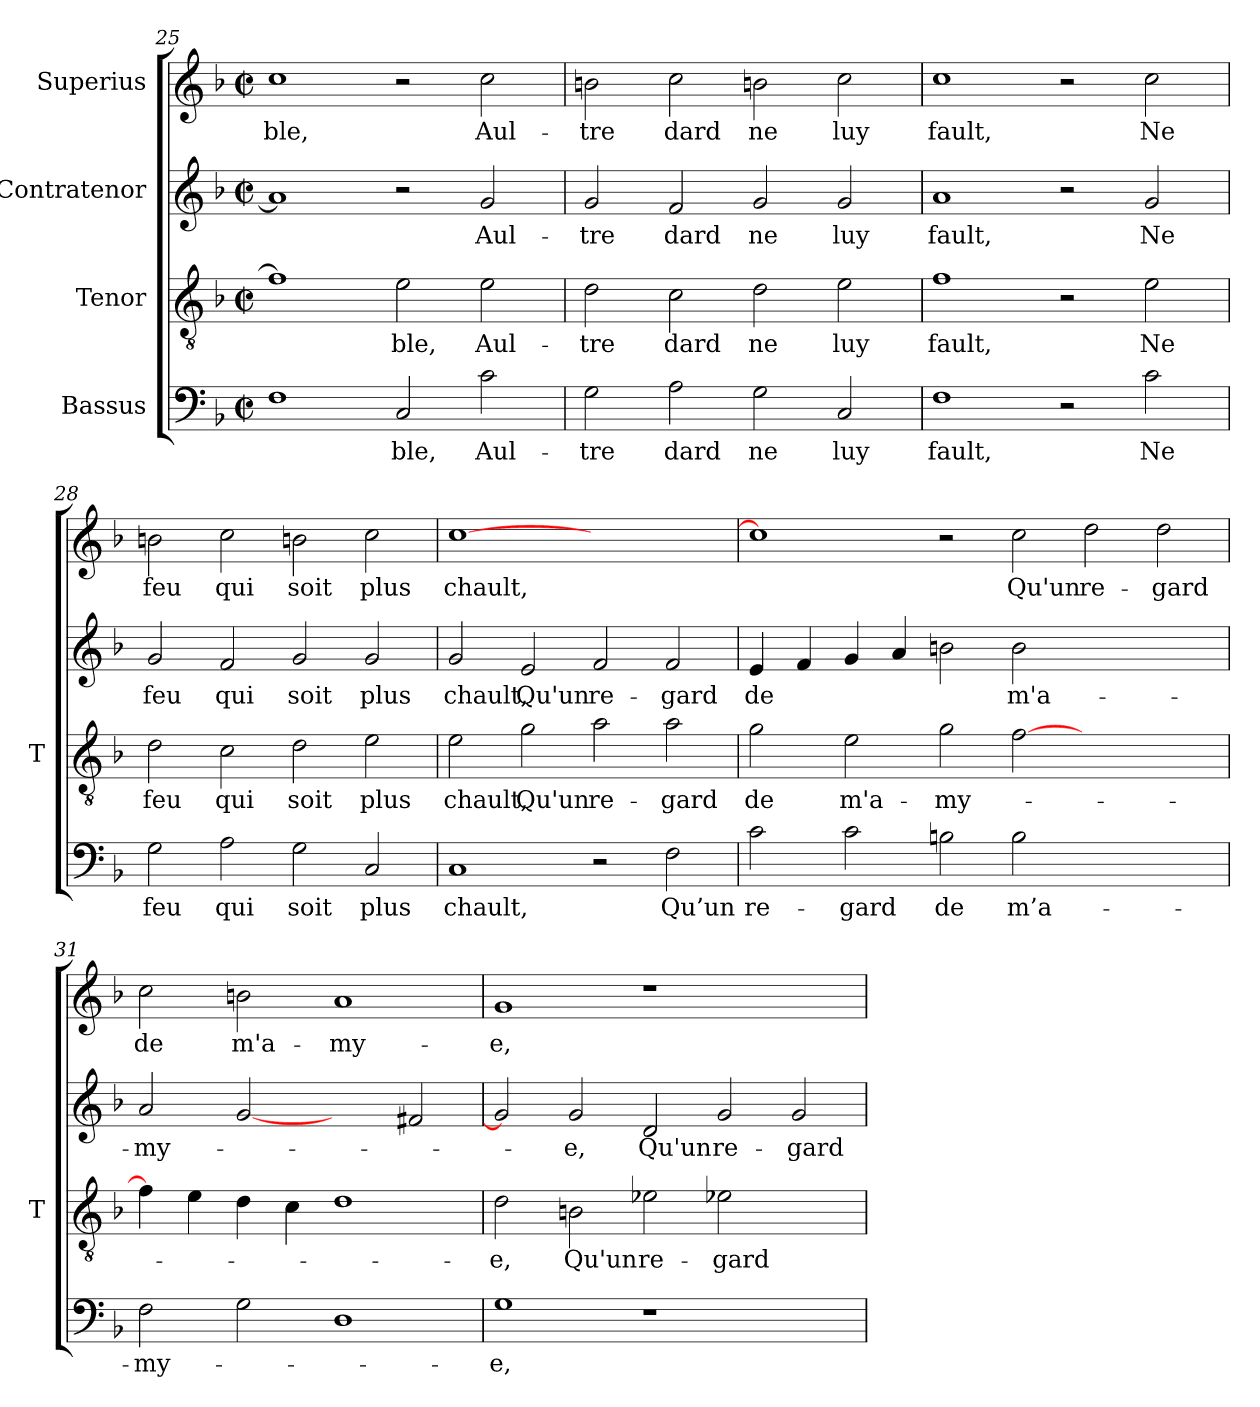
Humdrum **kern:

**kern	**text	**kern	**text	**kern	**text	**kern	**text
*part4	*part4	*part3	*part3	*part2	*part2	*part1	*part1
*staff4	*staff4	*staff3	*staff3	*staff2	*staff2	*staff1	*staff1
*I"Bassus	*	*I"Tenor	*	*I"Contratenor	*	*I"Superius	*
*	*	*I'T	*	*	*	*	*
!!LO:PB:g=z
*clefF4	*	*clefGv2	*	*clefG2	*	*clefG2	*
*k[b-]	*	*k[b-]	*	*k[b-]	*	*k[b-]	*
*F:	*	*F:	*	*F:	*	*F:	*
*M2/2	*	*M2/2	*	*M2/2	*	*M2/2	*
*met(c|)	*	*met(c|)	*	*met(c|)	*	*met(c|)	*
=25	=25	=25	=25	=25	=25	=25	=25
1F	.	1f]	.	1a]	.	1cc	-ble,
2C	-ble,	2e	-ble,	2r	.	2r	.
2c	Aul-	2e	Aul-	2g	Aul-	2cc	Aul-
=26	=26	=26	=26	=26	=26	=26	=26
2G	-tre	2d	-tre	2g	-tre	2bn	-tre
2A	-dard	2c	-dard	2f	-dard	2cc	-dard
2G	-ne	2d	-ne	2g	-ne	2bn	-ne
2C	-luy	2e	-luy	2g	-luy	2cc	-luy
=27	=27	=27	=27	=27	=27	=27	=27
1F	-fault,	1f	-fault,	1a	-fault,	1cc	-fault,
2r	.	2r	.	2r	.	2r	.
2c	-Ne	2e	-Ne	2g	-Ne	2cc	-Ne
=28	=28	=28	=28	=28	=28	=28	=28
2G	-feu	2d	-feu	2g	-feu	2bn	-feu
2A	-qui	2c	-qui	2f	-qui	2cc	-qui
2G	-soit	2d	-soit	2g	-soit	2bn	-soit
2C	-plus	2e	-plus	2g	-plus	2cc	-plus
=29	=29	=29	=29	=29	=29	=29	=29
1C	-chault,	2e	-chault,	2g	-chault,	[1cc	-chault,
.	.	2g	-Qu'un	2e	-Qu'un	.	.
2r	.	2a	re-	2f	re-	1ryy	.
2F	-Qu’un	2a	-gard	2f	-gard	.	.
=30	=30	=30	=30	=30	=30	=30	=30
2c	re-	2g	-de	4e	-de	1cc]	.
.	.	.	.	4f	.	.	.
2c	-gard	2e	m'a-	4g	.	.	.
.	.	.	.	4a	.	.	.
2Bn	-de	2g	my-	2b	.	2r	.
2B	m’a-	[2f	.	2b	m'a-	2cc	-Qu'un
1ryy	.	1ryy	.	1ryy	.	2dd	re-
.	.	.	.	.	.	2dd	-gard
=31	=31	=31	=31	=31	=31	=31	=31
2F	my-	4f]	.	2a	my-	2cc	-de
.	.	4e	.	.	.	.	.
2G	.	4d	.	[2g	.	2b	m'a-
.	.	4c	.	.	.	.	.
1D	.	1d	.	2ryy	.	1a	my-
.	.	.	.	2f#X	.	.	.
=32	=32	=32	=32	=32	=32	=32	=32
1G	-e,	2d	-e,	2g]	.	1g	-e,
.	.	2B	-Qu'un	2g	-e,	.	.
1r	.	2e-X	re-	2d	-Qu'un	1r	.
.	.	2e-X	-gard	2g	re-	.	.
2ryy	.	2ryy	.	2g	-gard	2ryy	.
=	=	=	=	=	=	=	=
*-	*-	*-	*-	*-	*-	*-	*-
